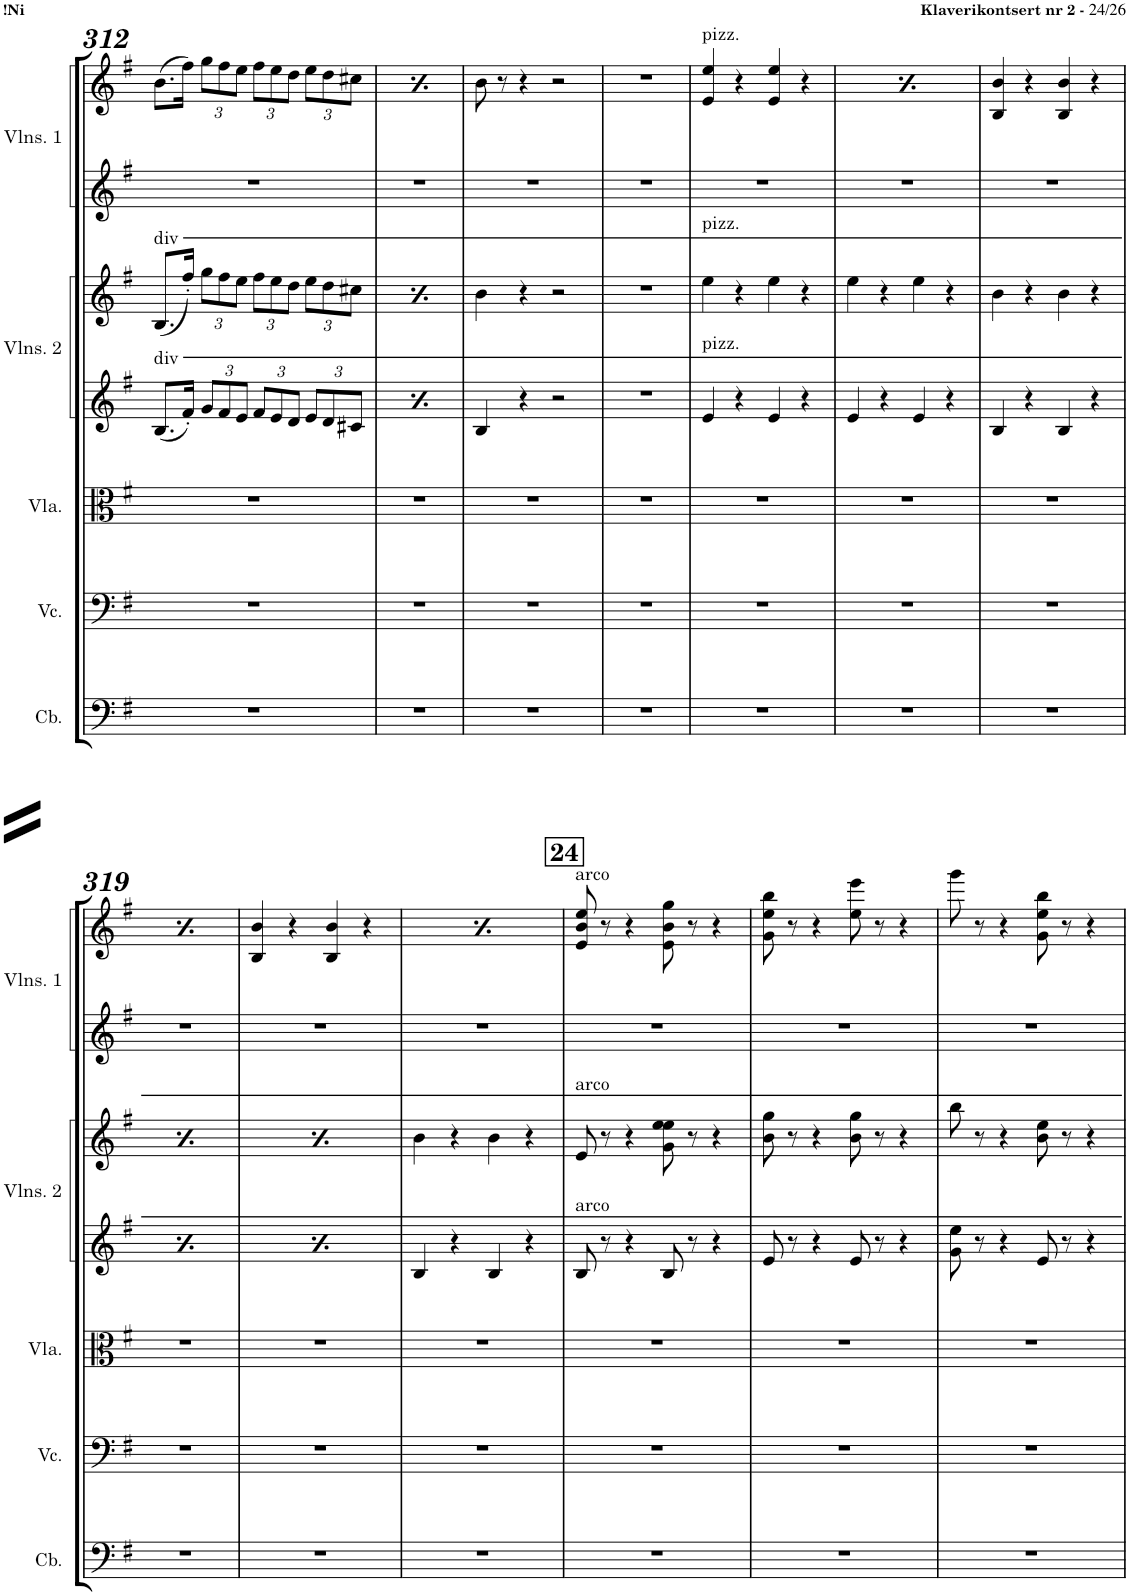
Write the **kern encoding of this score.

**kern	**kern	**kern	**kern	**kern	**kern	**kern
*part5	*part4	*part3	*part2	*part2	*part1	*part1
*staff7	*staff6	*staff5	*staff4	*staff3	*staff2	*staff1
*I"Contrabass	*I"Violoncello	*I"Viola	*I"Violins 2	*	*I"Violins 1	*
*I'Cb.	*I'Vc.	*I'Vla.	*I'Vlns. 2	*	*I'Vlns. 1	*
!!LO:PB:g=z
*clefF4	*clefF4	*clefC3	*clefG2	*clefG2	*clefG2	*clefG2
*Trd7c12	*	*	*	*	*	*
*k[f#]	*k[f#]	*k[f#]	*k[f#]	*k[f#]	*k[f#]	*k[f#]
*M4/4	*M4/4	*M4/4	*M4/4	*M4/4	*M4/4	*M4/4
*met(c)	*met(c)	*met(c)	*met(c)	*met(c)	*met(c)	*met(c)
=312	=312	=312	=312	=312	=312	=312
!	!	!	!	!LO:TX:a:t=div	!	!
!	!	!	!LO:TX:a:t=div	!	!	!
1r	1r	1r	8.B/L	(8.B/L	1r	(8.b\L
.	.	.	16f#'/Jk	16ff#'/Jk)	.	16ff#\Jk)
*	*	*	*Xbrackettup	*Xbrackettup	*	*Xbrackettup
.	.	.	12g/L	12gg\L	.	12gg\L
.	.	.	12f#/	12ff#\	.	12ff#\
.	.	.	12e/J	12ee\J	.	12ee\J
.	.	.	12f#/L	12ff#\L	.	12ff#\L
.	.	.	12e/	12ee\	.	12ee\
.	.	.	12d/J	12dd\J	.	12dd\J
.	.	.	12e/L	12ee\L	.	12ee\L
.	.	.	12d/	12dd\	.	12dd\
.	.	.	12c#X/J	12cc#X\J	.	12cc#X\J
=313	=313	=313	=313	=313	=313	=313
!	!	!	!	!LO:TX:a:t=div	!	!
!	!	!	!LO:TX:a:t=div	!	!	!
1r	1r	1r	8.B/L	(8.B/L	1r	(8.b\L
.	.	.	16f#'/Jk	16ff#'/Jk)	.	16ff#\Jk)
.	.	.	12g/L	12gg\L	.	12gg\L
.	.	.	12f#/	12ff#\	.	12ff#\
.	.	.	12e/J	12ee\J	.	12ee\J
.	.	.	12f#/L	12ff#\L	.	12ff#\L
.	.	.	12e/	12ee\	.	12ee\
.	.	.	12d/J	12dd\J	.	12dd\J
.	.	.	12e/L	12ee\L	.	12ee\L
.	.	.	12d/	12dd\	.	12dd\
.	.	.	12c#X/J	12cc#X\J	.	12cc#X\J
=314	=314	=314	=314	=314	=314	=314
1r	1r	1r	4B/	4b\	1r	8b\
.	.	.	.	.	.	8r
.	.	.	4r	4r	.	4r
.	.	.	2r	2r	.	2r
=315	=315	=315	=315	=315	=315	=315
1r	1r	1r	1r	1r	1r	1r
=316	=316	=316	=316	=316	=316	=316
!	!	!	!	!	!	!LO:TX:a:t=pizz.
!	!	!	!	!LO:TX:a:t=pizz.	!	!
!	!	!	!LO:TX:a:t=pizz.	!	!	!
1r	1r	1r	4e/	4ee\	1r	4e/ 4ee/
.	.	.	4r	4r	.	4r
.	.	.	4e/	4ee\	.	4e/ 4ee/
.	.	.	4r	4r	.	4r
=317	=317	=317	=317	=317	=317	=317
!	!	!	!	!	!	!LO:TX:a:t=pizz.
1r	1r	1r	4e/	4ee\	1r	4e/ 4ee/
.	.	.	4r	4r	.	4r
.	.	.	4e/	4ee\	.	4e/ 4ee/
.	.	.	4r	4r	.	4r
=318	=318	=318	=318	=318	=318	=318
1r	1r	1r	4B/	4b\	1r	4B/ 4b/
.	.	.	4r	4r	.	4r
.	.	.	4B/	4b\	.	4B/ 4b/
.	.	.	4r	4r	.	4r
!!LO:LB:g=z
=319	=319	=319	=319	=319	=319	=319
1r	1r	1r	4B/	4b\	1r	4B/ 4b/
.	.	.	4r	4r	.	4r
.	.	.	4B/	4b\	.	4B/ 4b/
.	.	.	4r	4r	.	4r
=320	=320	=320	=320	=320	=320	=320
1r	1r	1r	4B/	4b\	1r	4B/ 4b/
.	.	.	4r	4r	.	4r
.	.	.	4B/	4b\	.	4B/ 4b/
.	.	.	4r	4r	.	4r
=321	=321	=321	=321	=321	=321	=321
1r	1r	1r	4B/	4b\	1r	4B/ 4b/
.	.	.	4r	4r	.	4r
.	.	.	4B/	4b\	.	4B/ 4b/
.	.	.	4r	4r	.	4r
=322	=322	=322	=322	=322	=322	=322
!	!	!	!	!	!	!LO:TX:a:t=arco
!	!	!	!	!LO:TX:a:t=arco	!	!
!	!	!	!LO:TX:a:t=arco	!	!	!
1r	1r	1r	8B/	8e/	1r	8e/ 8b/ 8ee/
.	.	.	8r	8r	.	8r
.	.	.	4r	4r	.	4r
.	.	.	8B/	8g\ 8ee\ 8ee\	.	8e\ 8b\ 8gg\
.	.	.	8r	8r	.	8r
.	.	.	4r	4r	.	4r
=323	=323	=323	=323	=323	=323	=323
1r	1r	1r	8e/	8b\ 8gg\	1r	8g\ 8ee\ 8bb\
.	.	.	8r	8r	.	8r
.	.	.	4r	4r	.	4r
.	.	.	8e/	8b\ 8gg\	.	8ee\ 8eee\
.	.	.	8r	8r	.	8r
.	.	.	4r	4r	.	4r
=324	=324	=324	=324	=324	=324	=324
1r	1r	1r	8g\ 8ee\	8bb\	1r	8ggg\
.	.	.	8r	8r	.	8r
.	.	.	4r	4r	.	4r
.	.	.	8e/	8b\ 8ee\	.	8g\ 8ee\ 8bb\
.	.	.	8r	8r	.	8r
.	.	.	4r	4r	.	4r
=	=	=	=	=	=	=
*-	*-	*-	*-	*-	*-	*-
